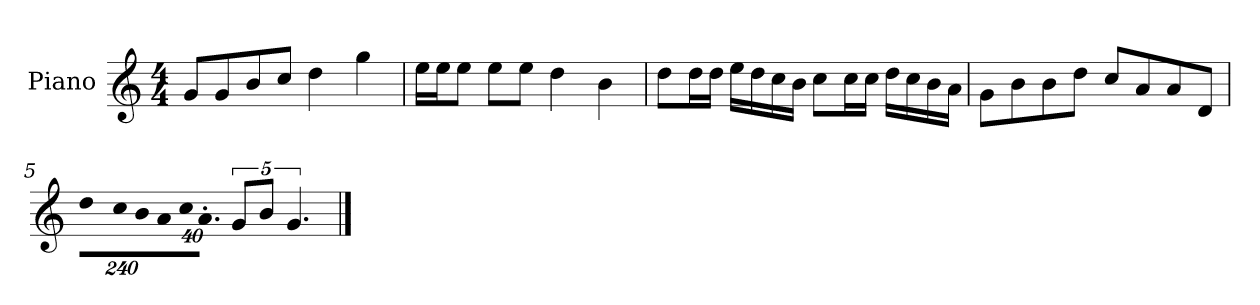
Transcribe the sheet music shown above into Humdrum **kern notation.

**kern
*part1
*staff1
*I"Piano
*I'P-no
*clefG2
*k[]
*M4/4
*MM90
=1
8g/L
8g/
8b/
8cc/J
4dd\
4gg\
=2
16ee\LL
16ee\J
8ee\J
8ee\L
8ee\J
4dd\
4b\
=3
8dd\L
16dd\L
16dd\JJ
16ee\LL
16dd\
16cc\
16b\JJ
8cc\L
16cc\L
16cc\JJ
16dd\LL
16cc\
16b\
16a\JJ
=4
8g\L
8b\
8b\
8dd\J
8cc/L
8a/
8a/
8d/J
!!LO:LB:g=z
=5
*Xbrackettup
!LO:N:vis=8
960%137dd\L
!LO:N:vis=16
1920%137cc\L
!LO:N:vis=16
1920%137b\
!LO:N:vis=16
1920%137a\
!LO:N:vis=32
640%23cc\K
!LO:N:vis=16.
960%103a'\JJ
*brackettup
10g/L
10b/J
5.g/
==
*-
